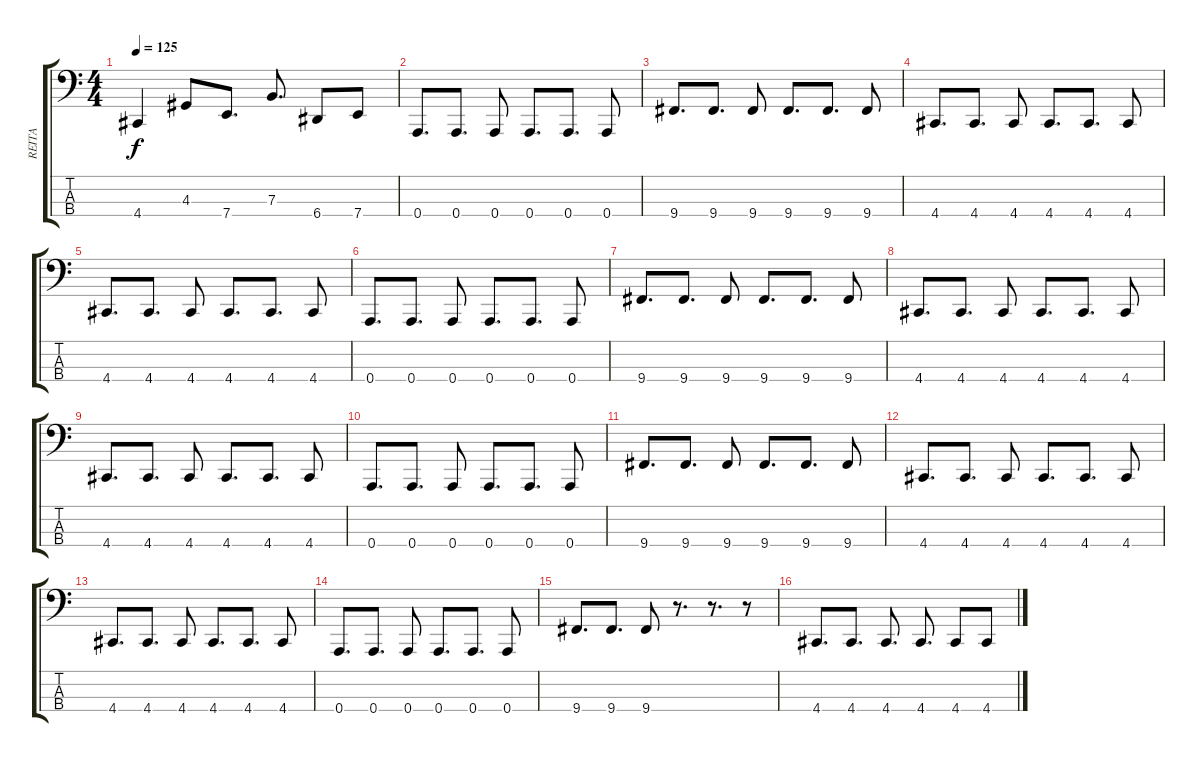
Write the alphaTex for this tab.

\track ("REITA" "REITA") {instrument synthbass2}
\staff {score tabs}
\tuning (D2 A1 E1 A0) {hide}
\ts (4 4)
\tempo 125
\clef f4
\ks c
4.4.4{dy f} 4.3.8 7.4.8{d} 7.3.8{d} 6.4.8 7.4.8 |
0.4.8{d} 0.4.8{d} 0.4.8 0.4.8{d} 0.4.8{d} 0.4.8 |
9.4.8{d} 9.4.8{d} 9.4.8 9.4.8{d} 9.4.8{d} 9.4.8 |
4.4.8{d} 4.4.8{d} 4.4.8 4.4.8{d} 4.4.8{d} 4.4.8 |
4.4.8{d} 4.4.8{d} 4.4.8 4.4.8{d} 4.4.8{d} 4.4.8 |
0.4.8{d} 0.4.8{d} 0.4.8 0.4.8{d} 0.4.8{d} 0.4.8 |
9.4.8{d} 9.4.8{d} 9.4.8 9.4.8{d} 9.4.8{d} 9.4.8 |
4.4.8{d} 4.4.8{d} 4.4.8 4.4.8{d} 4.4.8{d} 4.4.8 |
4.4.8{d} 4.4.8{d} 4.4.8 4.4.8{d} 4.4.8{d} 4.4.8 |
0.4.8{d} 0.4.8{d} 0.4.8 0.4.8{d} 0.4.8{d} 0.4.8 |
9.4.8{d} 9.4.8{d} 9.4.8 9.4.8{d} 9.4.8{d} 9.4.8 |
4.4.8{d} 4.4.8{d} 4.4.8 4.4.8{d} 4.4.8{d} 4.4.8 |
4.4.8{d} 4.4.8{d} 4.4.8 4.4.8{d} 4.4.8{d} 4.4.8 |
0.4.8{d} 0.4.8{d} 0.4.8 0.4.8{d} 0.4.8{d} 0.4.8 |
9.4.8{d} 9.4.8{d} 9.4.8 r.8{d} r.8{d} r.8 |
4.4.8{d} 4.4.8{d} 4.4.8{d} 4.4.8{d} 4.4.8 4.4.8
